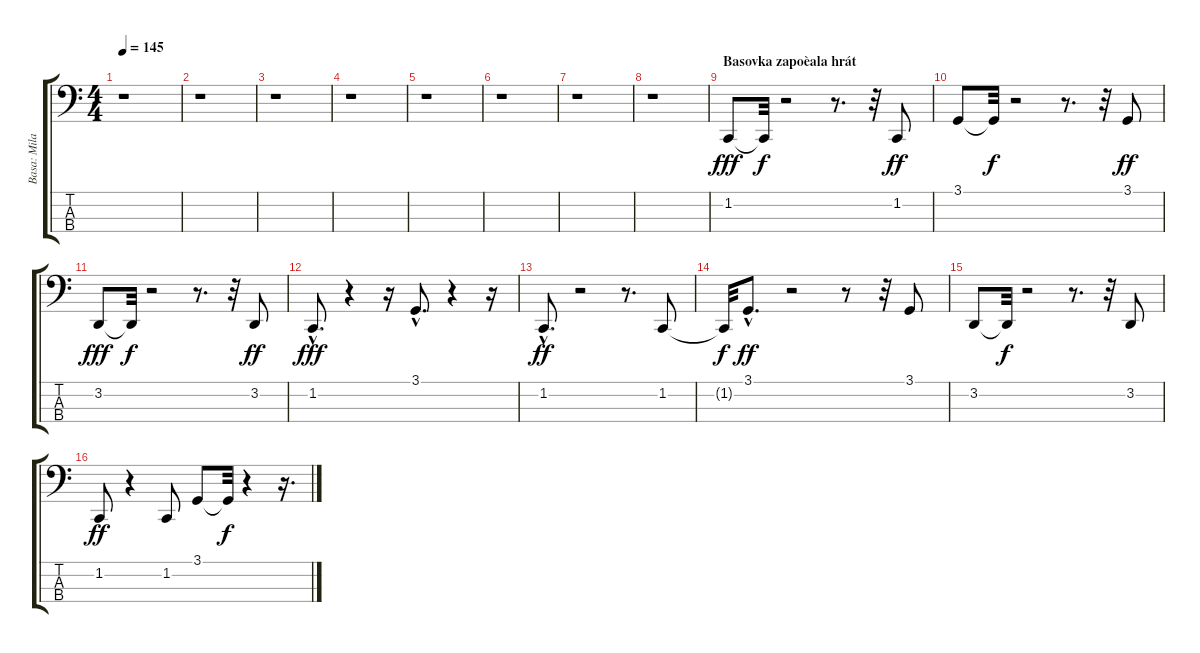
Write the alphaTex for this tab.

\track ("Basa: Milan Špalek" "Basa: Mila") {instrument electricbasspick}
\staff {score tabs}
\tuning (E1 B0 Gb0 Db0) {hide}
\ts (4 4)
\tempo 145
\clef f4
\ks c
r.1{dy fff} |
r.1 |
r.1 |
r.1 |
r.1 |
r.1 |
r.1 |
r.1 |
\section ("" "Basovka zapoèala hrát")
1.2.8 1.2{t}.32{dy f} r.2 r.8{d} r.32 1.2.8{dy ff} |
3.1.8 3.1{t}.32{dy f} r.2 r.8{d} r.32 3.1.8{dy ff} |
3.2.8{dy fff} 3.2{t}.32{dy f} r.2 r.8{d} r.32 3.2.8{dy ff} |
1.2{hac}.8{d dy fff} r.4 r.16 3.1{hac}.8{d} r.4 r.16 |
1.2{hac}.8{d dy ff} r.2 r.8{d} 1.2.8 |
1.2{t}.32{dy f} 3.1{hac}.8{d dy ff} r.2 r.8 r.32 3.1.8 |
3.2.8 3.2{t}.32{dy f} r.2 r.8{d} r.32 3.2.8 |
1.2.8{dy ff} r.4 1.2.8 3.1.8 3.1{t}.32{dy f} r.4 r.16{d}
